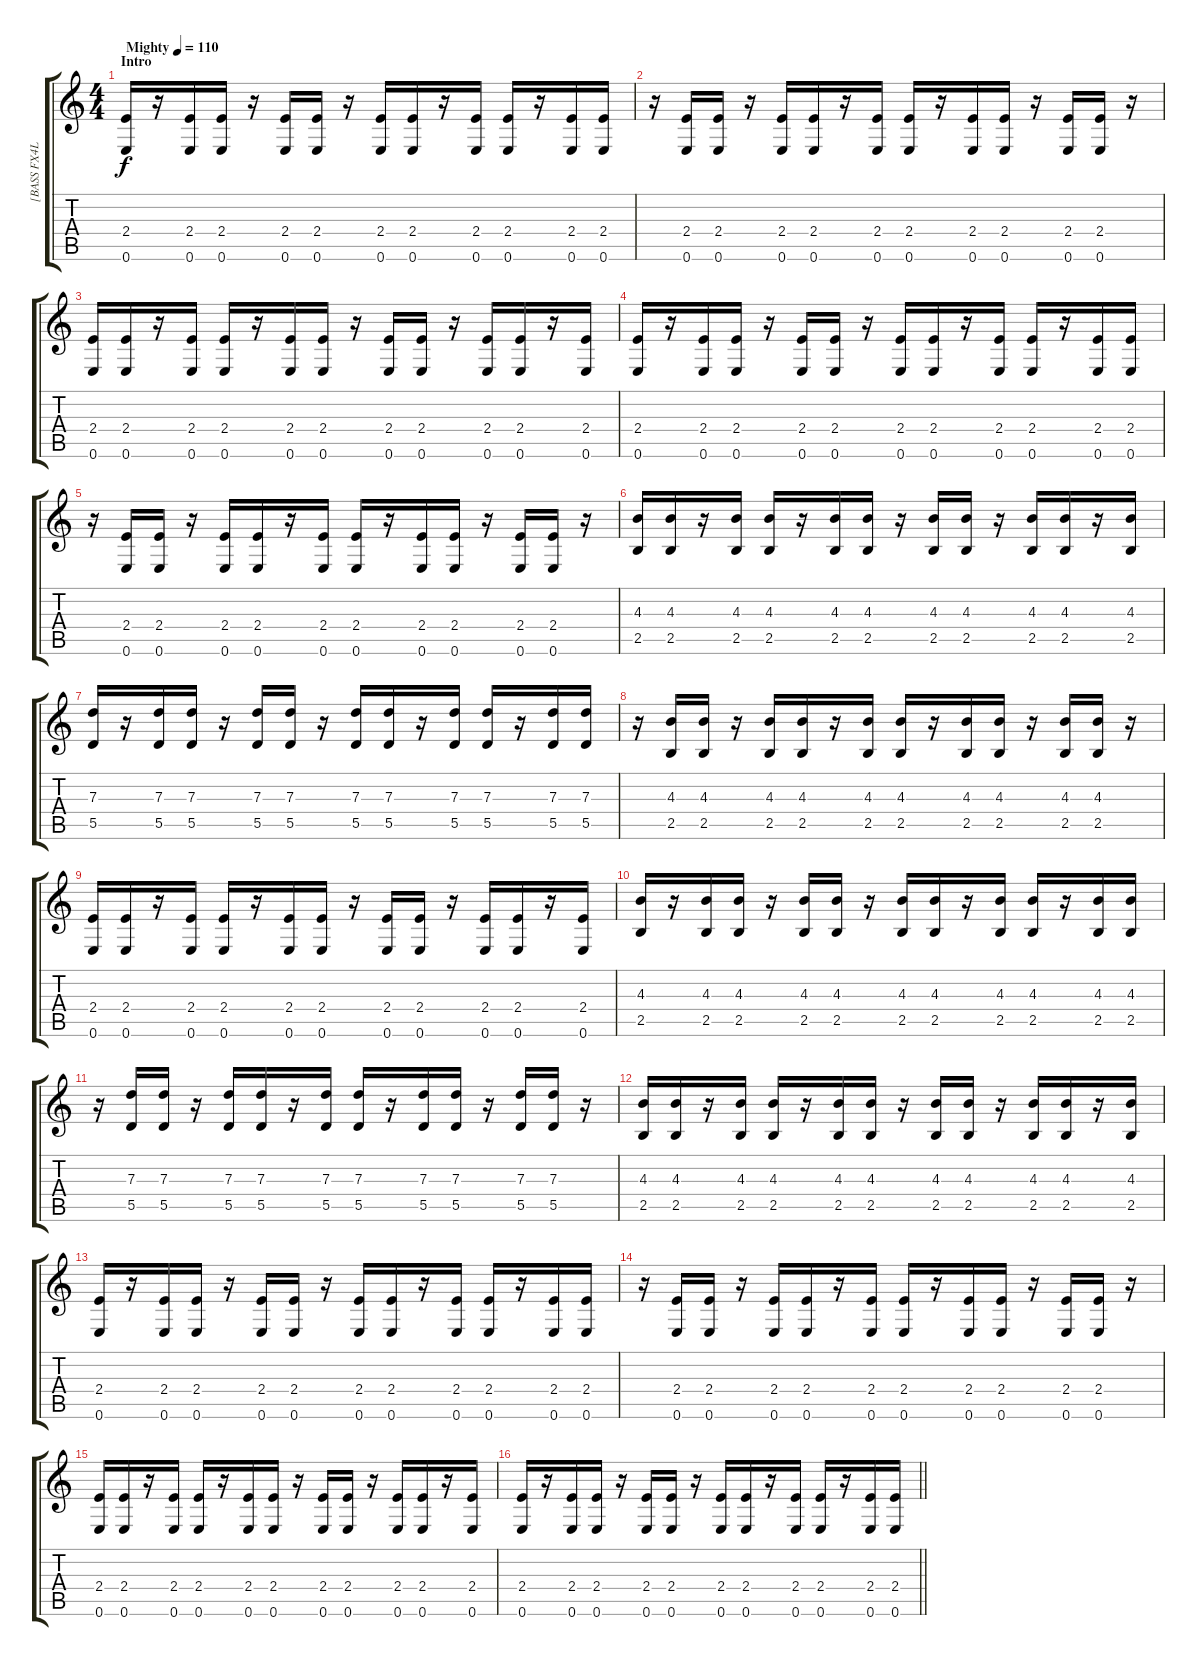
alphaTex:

\track ("[BASS FX4LULS]" "[BASS FX4L") {instrument synthbass1}
\staff {score tabs}
\tuning (E4 B3 G3 D3 A2 E2) {hide}
\ts (4 4)
\section ("" "Intro")
\tempo (110 "Mighty")
\clef g2
\ks c
(2.4 0.6).16{dy f instrument synthbass1} r.16 (2.4 0.6).16 (2.4 0.6).16 r.16 (2.4 0.6).16 (2.4 0.6).16 r.16 (2.4 0.6).16 (2.4 0.6).16 r.16 (2.4 0.6).16 (2.4 0.6).16 r.16 (2.4 0.6).16 (2.4 0.6).16 |
r.16 (2.4 0.6).16 (2.4 0.6).16 r.16 (2.4 0.6).16 (2.4 0.6).16 r.16 (2.4 0.6).16 (2.4 0.6).16 r.16 (2.4 0.6).16 (2.4 0.6).16 r.16 (2.4 0.6).16 (2.4 0.6).16 r.16 |
(2.4 0.6).16 (2.4 0.6).16 r.16 (2.4 0.6).16 (2.4 0.6).16 r.16 (2.4 0.6).16 (2.4 0.6).16 r.16 (2.4 0.6).16 (2.4 0.6).16 r.16 (2.4 0.6).16 (2.4 0.6).16 r.16 (2.4 0.6).16 |
(2.4 0.6).16 r.16 (2.4 0.6).16 (2.4 0.6).16 r.16 (2.4 0.6).16 (2.4 0.6).16 r.16 (2.4 0.6).16 (2.4 0.6).16 r.16 (2.4 0.6).16 (2.4 0.6).16 r.16 (2.4 0.6).16 (2.4 0.6).16 |
r.16 (2.4 0.6).16 (2.4 0.6).16 r.16 (2.4 0.6).16 (2.4 0.6).16 r.16 (2.4 0.6).16 (2.4 0.6).16 r.16 (2.4 0.6).16 (2.4 0.6).16 r.16 (2.4 0.6).16 (2.4 0.6).16 r.16 |
(4.3 2.5).16 (4.3 2.5).16 r.16 (4.3 2.5).16 (4.3 2.5).16 r.16 (4.3 2.5).16 (4.3 2.5).16 r.16 (4.3 2.5).16 (4.3 2.5).16 r.16 (4.3 2.5).16 (4.3 2.5).16 r.16 (4.3 2.5).16 |
(7.3 5.5).16 r.16 (7.3 5.5).16 (7.3 5.5).16 r.16 (7.3 5.5).16 (7.3 5.5).16 r.16 (7.3 5.5).16 (7.3 5.5).16 r.16 (7.3 5.5).16 (7.3 5.5).16 r.16 (7.3 5.5).16 (7.3 5.5).16 |
r.16 (4.3 2.5).16 (4.3 2.5).16 r.16 (4.3 2.5).16 (4.3 2.5).16 r.16 (4.3 2.5).16 (4.3 2.5).16 r.16 (4.3 2.5).16 (4.3 2.5).16 r.16 (4.3 2.5).16 (4.3 2.5).16 r.16 |
(2.4 0.6).16 (2.4 0.6).16 r.16 (2.4 0.6).16 (2.4 0.6).16 r.16 (2.4 0.6).16 (2.4 0.6).16 r.16 (2.4 0.6).16 (2.4 0.6).16 r.16 (2.4 0.6).16 (2.4 0.6).16 r.16 (2.4 0.6).16 |
(4.3 2.5).16 r.16 (4.3 2.5).16 (4.3 2.5).16 r.16 (4.3 2.5).16 (4.3 2.5).16 r.16 (4.3 2.5).16 (4.3 2.5).16 r.16 (4.3 2.5).16 (4.3 2.5).16 r.16 (4.3 2.5).16 (4.3 2.5).16 |
r.16 (7.3 5.5).16 (7.3 5.5).16 r.16 (7.3 5.5).16 (7.3 5.5).16 r.16 (7.3 5.5).16 (7.3 5.5).16 r.16 (7.3 5.5).16 (7.3 5.5).16 r.16 (7.3 5.5).16 (7.3 5.5).16 r.16 |
(4.3 2.5).16 (4.3 2.5).16 r.16 (4.3 2.5).16 (4.3 2.5).16 r.16 (4.3 2.5).16 (4.3 2.5).16 r.16 (4.3 2.5).16 (4.3 2.5).16 r.16 (4.3 2.5).16 (4.3 2.5).16 r.16 (4.3 2.5).16 |
(2.4 0.6).16 r.16 (2.4 0.6).16 (2.4 0.6).16 r.16 (2.4 0.6).16 (2.4 0.6).16 r.16 (2.4 0.6).16 (2.4 0.6).16 r.16 (2.4 0.6).16 (2.4 0.6).16 r.16 (2.4 0.6).16 (2.4 0.6).16 |
r.16 (2.4 0.6).16 (2.4 0.6).16 r.16 (2.4 0.6).16 (2.4 0.6).16 r.16 (2.4 0.6).16 (2.4 0.6).16 r.16 (2.4 0.6).16 (2.4 0.6).16 r.16 (2.4 0.6).16 (2.4 0.6).16 r.16 |
(2.4 0.6).16 (2.4 0.6).16 r.16 (2.4 0.6).16 (2.4 0.6).16 r.16 (2.4 0.6).16 (2.4 0.6).16 r.16 (2.4 0.6).16 (2.4 0.6).16 r.16 (2.4 0.6).16 (2.4 0.6).16 r.16 (2.4 0.6).16 |
\barLineRight lightlight
(2.4 0.6).16 r.16 (2.4 0.6).16 (2.4 0.6).16 r.16 (2.4 0.6).16 (2.4 0.6).16 r.16 (2.4 0.6).16 (2.4 0.6).16 r.16 (2.4 0.6).16 (2.4 0.6).16 r.16 (2.4 0.6).16 (2.4 0.6).16
